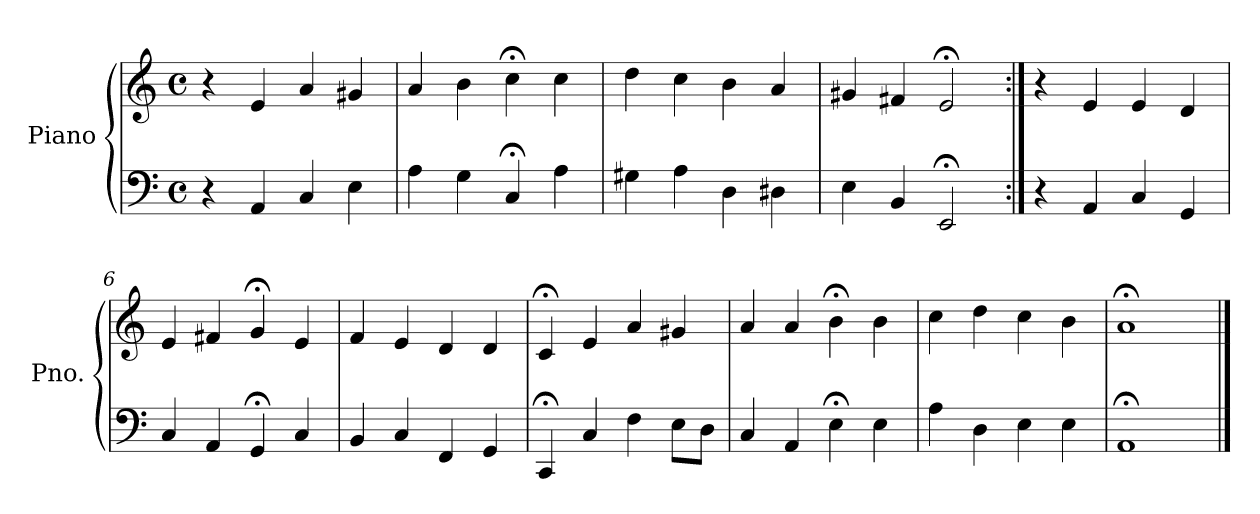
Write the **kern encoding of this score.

**kern	**kern
*part1	*part1
*staff2	*staff1
*I"Piano	*
*I'Pno.	*
*clefF4	*clefG2
*k[]	*k[]
*M4/4	*M4/4
*met(c)	*met(c)
=1	=1
4r	4r
4AA/	4e/
4C/	4a/
4E\	4g#X/
=2	=2
4A\	4a/
4G\	4b\
4C;</	4cc;<\
4A\	4cc\
=3	=3
4G#X\	4dd\
4A\	4cc\
4D\	4b\
4D#X\	4a/
=4	=4
4E\	4g#X/
4BB/	4f#X/
2EE;</	2e;</
=5:|!	=5:|!
4r	4r
4AA/	4e/
4C/	4e/
4GG/	4d/
=6	=6
4C/	4e/
4AA/	4f#X/
4GG;</	4g;</
4C/	4e/
=7	=7
4BB/	4f/
4C/	4e/
4FF/	4d/
4GG/	4d/
!!LO:LB:g=z
=8	=8
4CC;</	4c;</
4C/	4e/
4F\	4a/
8E\L	4g#X/
8D\J	.
=9	=9
4C/	4a/
4AA/	4a/
4E;<\	4b;<\
4E\	4b\
=10	=10
4A\	4cc\
4D\	4dd\
4E\	4cc\
4E\	4b\
=11	=11
1AA;<	1a;<
==	==
*-	*-
